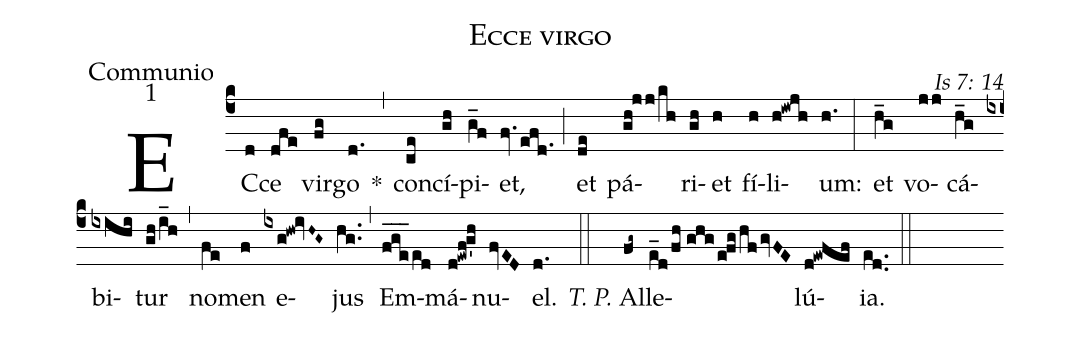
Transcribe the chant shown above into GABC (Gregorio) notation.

name: Ecce virgo;
office-part: Communio;
mode: 1;
commentary: Is 7: 14;
%%
(c4) EC(d)ce(dfe) vir(fg)go(d.) *(,)
con(ce)cí(gh)pi(g_f)et,(fv.efd.1) (;) et(de) pá(gh!jj/kh)ri(gh)et(h) fí(h)li(h!iwjh)um:(h.) (:)
et(h_g) vo(jj)cá(h_g)bi(ixihi)tur(gh/i_h) (,) no(fe)men(f) e(ixg!hw!ivH~G~)jus(hg..) (,) Em(f_g_e_ed)má(d!ewf!g'h)nu(fvED)el.(d.) (::)
<i>T. P.</i> Al(fg~)le(e_d/fh//ghgefghfgvFE)lú(d!ewfef)ia.(ed..) (::)
